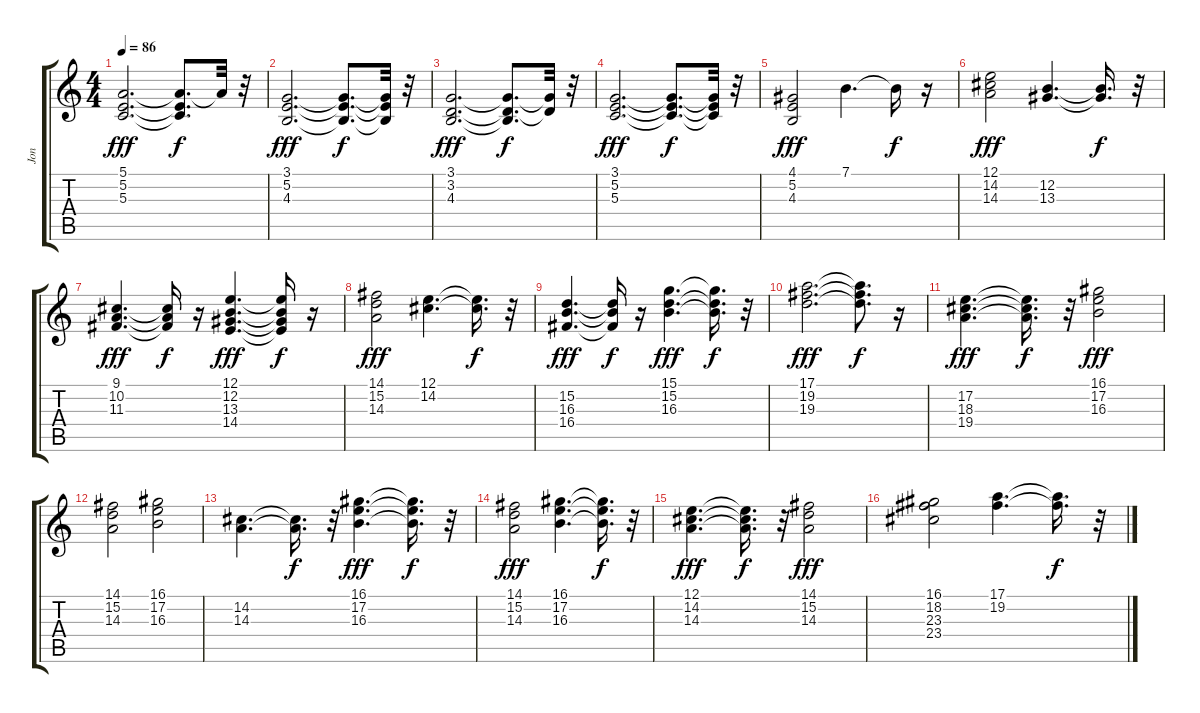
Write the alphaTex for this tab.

\track ("Jon" "Jon") {instrument stringensemble2}
\staff {score tabs}
\tuning (E4 B3 G3 D3 A2 E2) {hide}
\ts (4 4)
\tempo 86
\clef g2
\ks c
(5.1 5.2 5.3).2{d dy fff} (5.1{t} 5.2{t} 5.3{t}).8{d dy f} 5.1{t}.32 r.32 |
(3.1 5.2 4.3).2{d dy fff} (3.1{t} 5.2{t} 4.3{t}).8{d dy f} (3.1{t} 5.2{t} 4.3{t}).32 r.32 |
(3.1 3.2 4.3).2{d dy fff} (3.1{t} 3.2{t} 4.3{t}).8{d dy f} (3.1{t} 3.2{t}).32 r.32 |
(3.1 5.2 5.3).2{d dy fff} (3.1{t} 5.2{t} 5.3{t}).8{d dy f} (3.1{t} 5.2{t} 5.3{t}).32 r.32 |
(4.1 5.2 4.3).2{dy fff} 7.1.4{d} 7.1{t}.16{dy f} r.16 |
(12.1 14.2 14.3).2{dy fff volume 8} (12.2 13.3).4{d} (12.2{t} 13.3{t}).16{d dy f} r.32 |
(9.1 10.2 11.3).4{d dy fff} (9.1{t} 10.2{t} 11.3{t}).16{dy f} r.16 (12.1 12.2 13.3 14.4).4{d dy fff} (12.1{t} 12.2{t} 13.3{t} 14.4{t}).16{dy f} r.16 |
(14.1 15.2 14.3).2{dy fff} (12.1 14.2).4{d} (12.1{t} 14.2{t}).16{d dy f} r.32 |
(15.2 16.3 16.4).4{d dy fff} (15.2{t} 16.3{t} 16.4{t}).16{dy f} r.16 (15.1 15.2 16.3).4{d dy fff volume 9} (15.1{t} 15.2{t} 16.3{t}).16{d dy f} r.32 |
(17.1 19.2 19.3).2{d dy fff volume 10} (17.1{t} 19.2{t} 19.3{t}).8{d dy f} r.16 |
(17.2 18.3 19.4).4{d dy fff} (17.2{t} 18.3{t} 19.4{t}).16{d dy f} r.32 (16.1 17.2 16.3).2{dy fff volume 9} |
(14.1 15.2 14.3).2 (16.1 17.2 16.3).2 |
(14.2 14.3).4{d} (14.2{t} 14.3{t}).16{d dy f} r.32 (16.1 17.2 16.3).4{d dy fff} (16.1{t} 17.2{t} 16.3{t}).16{d dy f} r.32 |
(14.1 15.2 14.3).2{dy fff} (16.1 17.2 16.3).4{d} (16.1{t} 17.2{t} 16.3{t}).16{d dy f} r.32 |
(12.1 14.2 14.3).4{d dy fff} (12.1{t} 14.2{t} 14.3{t}).16{d dy f} r.32 (14.1 15.2 14.3).2{dy fff} |
(16.1 18.2 23.3 23.4).2 (17.1 19.2).4{d} (17.1{t} 19.2{t}).16{d dy f} r.32
